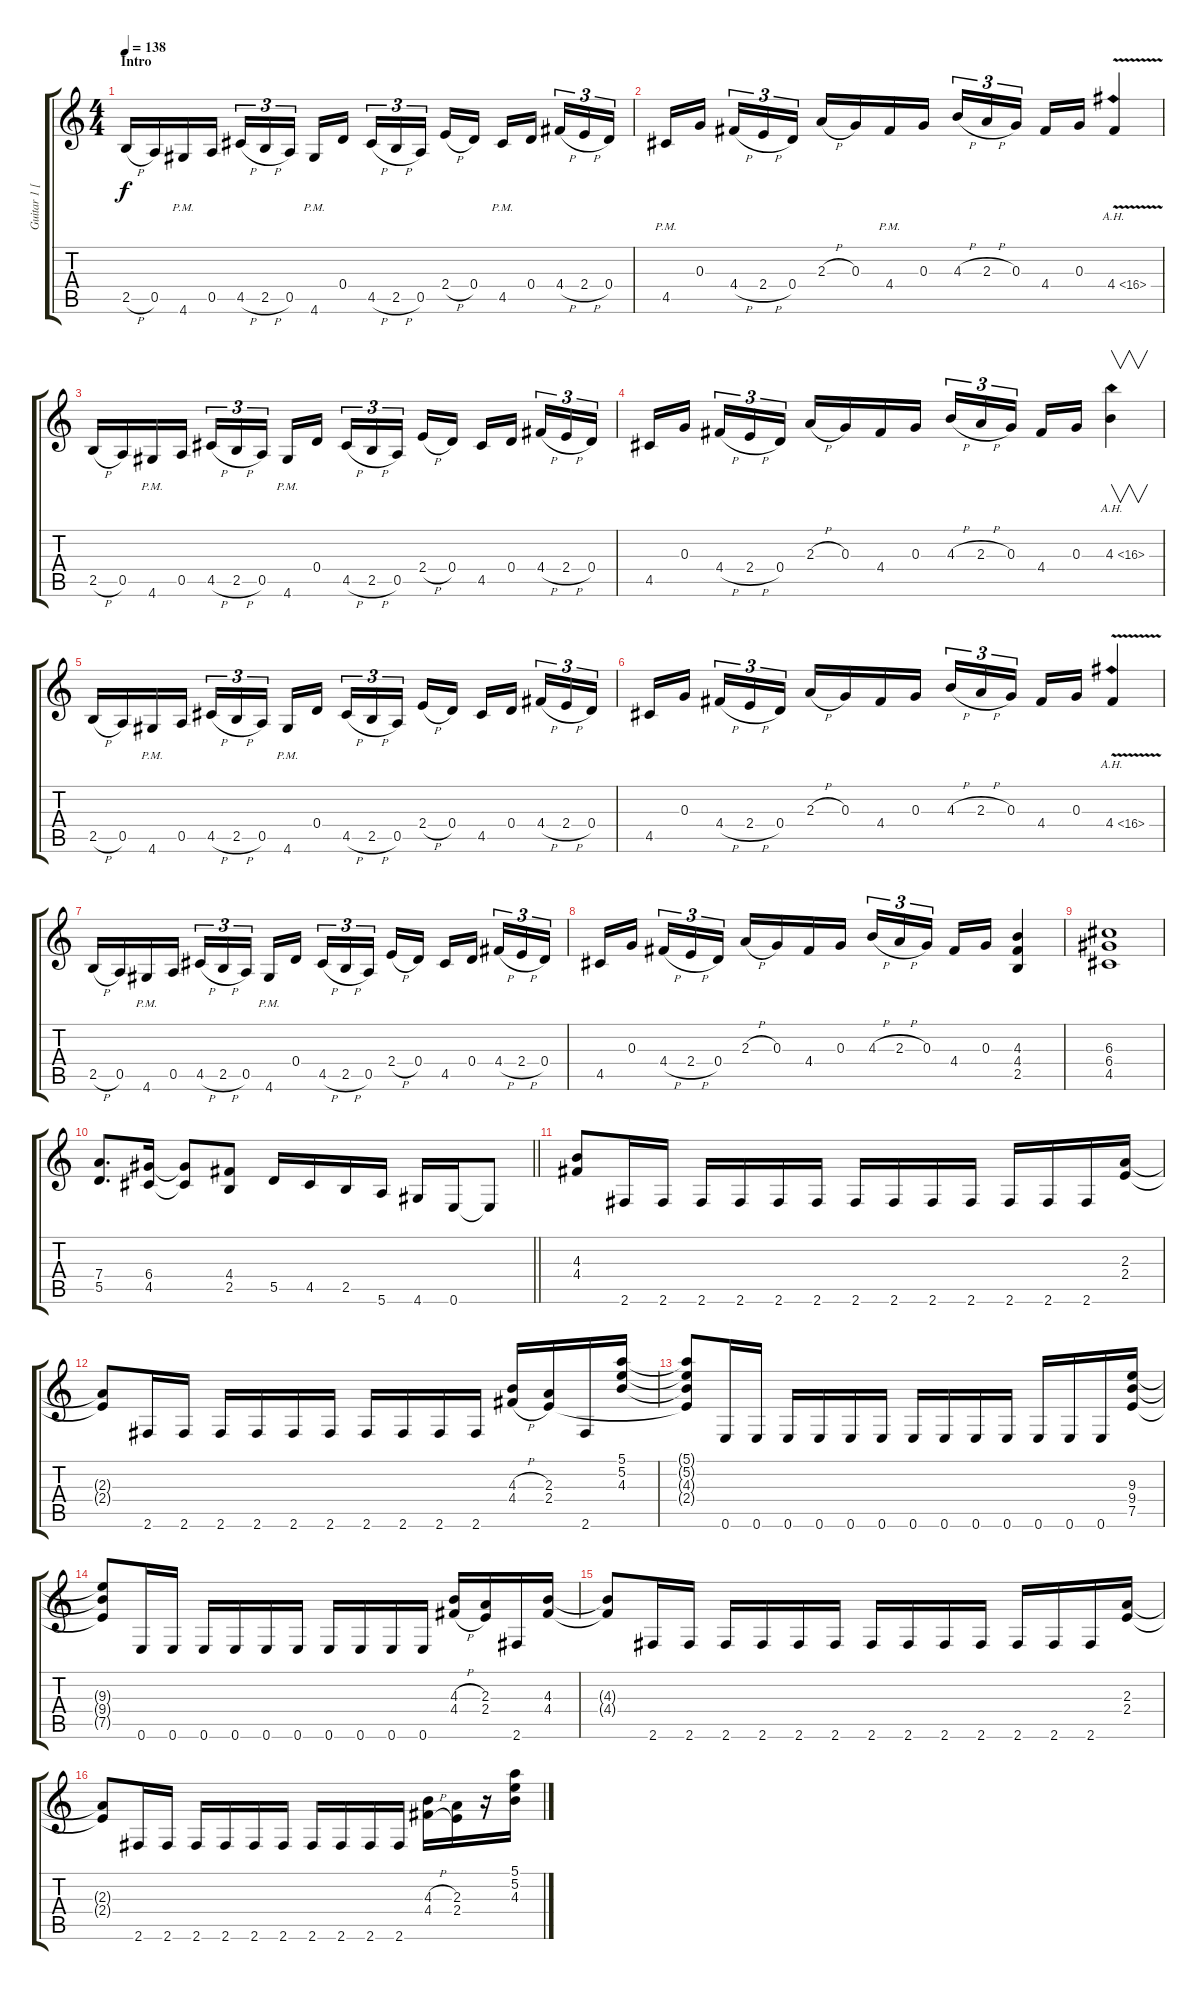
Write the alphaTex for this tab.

\track ("Guitar 1 [Rhythm]" "Guitar 1 [") {instrument distortionguitar}
\staff {score tabs}
\tuning (E4 B3 G3 D3 A2 E2) {hide}
\ts (4 4)
\section ("" "Intro")
\tempo 138
\clef g2
\ks c
2.5{h}.16{dy f instrument distortionguitar} 0.5.16 4.6{pm}.16 0.5.16 4.5{h}.16{tu (3 2)} 2.5{h}.16{tu (3 2)} 0.5.16{tu (3 2) beam splitsecondary} 4.6{pm}.16 0.4.16 4.5{h}.16{tu (3 2)} 2.5{h}.16{tu (3 2)} 0.5.16{tu (3 2) beam splitsecondary} 2.4{h}.16 0.4.16 4.5{pm}.16 0.4.16{beam splitsecondary} 4.4{h}.16{tu (3 2)} 2.4{h}.16{tu (3 2)} 0.4.16{tu (3 2)} |
4.5{pm}.16 0.3.16{beam splitsecondary} 4.4{h}.16{tu (3 2)} 2.4{h}.16{tu (3 2)} 0.4.16{tu (3 2)} 2.3{h}.16 0.3.16 4.4{pm}.16 0.3.16 4.3{h}.16{tu (3 2)} 2.3{h}.16{tu (3 2)} 0.3.16{tu (3 2) beam splitsecondary} 4.4.16 0.3.16 4.4{ah 12 v}.4 |
2.5{h}.16 0.5.16 4.6{pm}.16 0.5.16 4.5{h}.16{tu (3 2)} 2.5{h}.16{tu (3 2)} 0.5.16{tu (3 2) beam splitsecondary} 4.6{pm}.16 0.4.16 4.5{h}.16{tu (3 2)} 2.5{h}.16{tu (3 2)} 0.5.16{tu (3 2) beam splitsecondary} 2.4{h}.16 0.4.16 4.5.16 0.4.16{beam splitsecondary} 4.4{h}.16{tu (3 2)} 2.4{h}.16{tu (3 2)} 0.4.16{tu (3 2)} |
4.5.16 0.3.16{beam splitsecondary} 4.4{h}.16{tu (3 2)} 2.4{h}.16{tu (3 2)} 0.4.16{tu (3 2)} 2.3{h}.16 0.3.16 4.4.16 0.3.16 4.3{h}.16{tu (3 2)} 2.3{h}.16{tu (3 2)} 0.3.16{tu (3 2) beam splitsecondary} 4.4.16 0.3.16 4.3{ah 12}.4{v} |
2.5{h}.16 0.5.16 4.6{pm}.16 0.5.16 4.5{h}.16{tu (3 2)} 2.5{h}.16{tu (3 2)} 0.5.16{tu (3 2) beam splitsecondary} 4.6{pm}.16 0.4.16 4.5{h}.16{tu (3 2)} 2.5{h}.16{tu (3 2)} 0.5.16{tu (3 2) beam splitsecondary} 2.4{h}.16 0.4.16 4.5.16 0.4.16{beam splitsecondary} 4.4{h}.16{tu (3 2)} 2.4{h}.16{tu (3 2)} 0.4.16{tu (3 2)} |
4.5.16 0.3.16{beam splitsecondary} 4.4{h}.16{tu (3 2)} 2.4{h}.16{tu (3 2)} 0.4.16{tu (3 2)} 2.3{h}.16 0.3.16 4.4.16 0.3.16 4.3{h}.16{tu (3 2)} 2.3{h}.16{tu (3 2)} 0.3.16{tu (3 2) beam splitsecondary} 4.4.16 0.3.16 4.4{ah 12 v}.4 |
2.5{h}.16 0.5.16 4.6{pm}.16 0.5.16 4.5{h}.16{tu (3 2)} 2.5{h}.16{tu (3 2)} 0.5.16{tu (3 2) beam splitsecondary} 4.6{pm}.16 0.4.16 4.5{h}.16{tu (3 2)} 2.5{h}.16{tu (3 2)} 0.5.16{tu (3 2) beam splitsecondary} 2.4{h}.16 0.4.16 4.5.16 0.4.16{beam splitsecondary} 4.4{h}.16{tu (3 2)} 2.4{h}.16{tu (3 2)} 0.4.16{tu (3 2)} |
4.5.16 0.3.16{beam splitsecondary} 4.4{h}.16{tu (3 2)} 2.4{h}.16{tu (3 2)} 0.4.16{tu (3 2)} 2.3{h}.16 0.3.16 4.4.16 0.3.16 4.3{h}.16{tu (3 2)} 2.3{h}.16{tu (3 2)} 0.3.16{tu (3 2) beam splitsecondary} 4.4.16 0.3.16 (4.3 4.4 2.5).4 |
(6.3 6.4 4.5).1 |
\barLineRight lightlight
(7.4 5.5).8{d} (6.4 4.5).16 (6.4{t} 4.5{t}).8 (4.4 2.5).8 5.5.16 4.5.16 2.5.16 5.6.16 4.6.16 0.6.16 0.6{t}.8 |
(4.3 4.4).8 2.6.16 2.6.16 2.6.16 2.6.16 2.6.16 2.6.16 2.6.16 2.6.16 2.6.16 2.6.16 2.6.16 2.6.16 2.6.16 (2.3 2.4).16 |
(2.3{t} 2.4{t}).8 2.6.16 2.6.16 2.6.16 2.6.16 2.6.16 2.6.16 2.6.16 2.6.16 2.6.16 2.6.16 (4.3{h} 4.4{h}).16 (2.3 2.4).16 2.6.16 (5.1 5.2 4.3).16 |
(5.1{t} 5.2{t} 4.3{t} 2.4{t}).8 0.6.16 0.6.16 0.6.16 0.6.16 0.6.16 0.6.16 0.6.16 0.6.16 0.6.16 0.6.16 0.6.16 0.6.16 0.6.16 (9.3 9.4 7.5).16 |
(9.3{t} 9.4{t} 7.5{t}).8 0.6.16 0.6.16 0.6.16 0.6.16 0.6.16 0.6.16 0.6.16 0.6.16 0.6.16 0.6.16 (4.3{h} 4.4{h}).16 (2.3 2.4).16 2.6.16 (4.3 4.4).16 |
(4.3{t} 4.4{t}).8 2.6.16 2.6.16 2.6.16 2.6.16 2.6.16 2.6.16 2.6.16 2.6.16 2.6.16 2.6.16 2.6.16 2.6.16 2.6.16 (2.3 2.4).16 |
(2.3{t} 2.4{t}).8 2.6.16 2.6.16 2.6.16 2.6.16 2.6.16 2.6.16 2.6.16 2.6.16 2.6.16 2.6.16 (4.3{h} 4.4{h}).16 (2.3 2.4).16 r.16 (5.1 5.2 4.3).16
